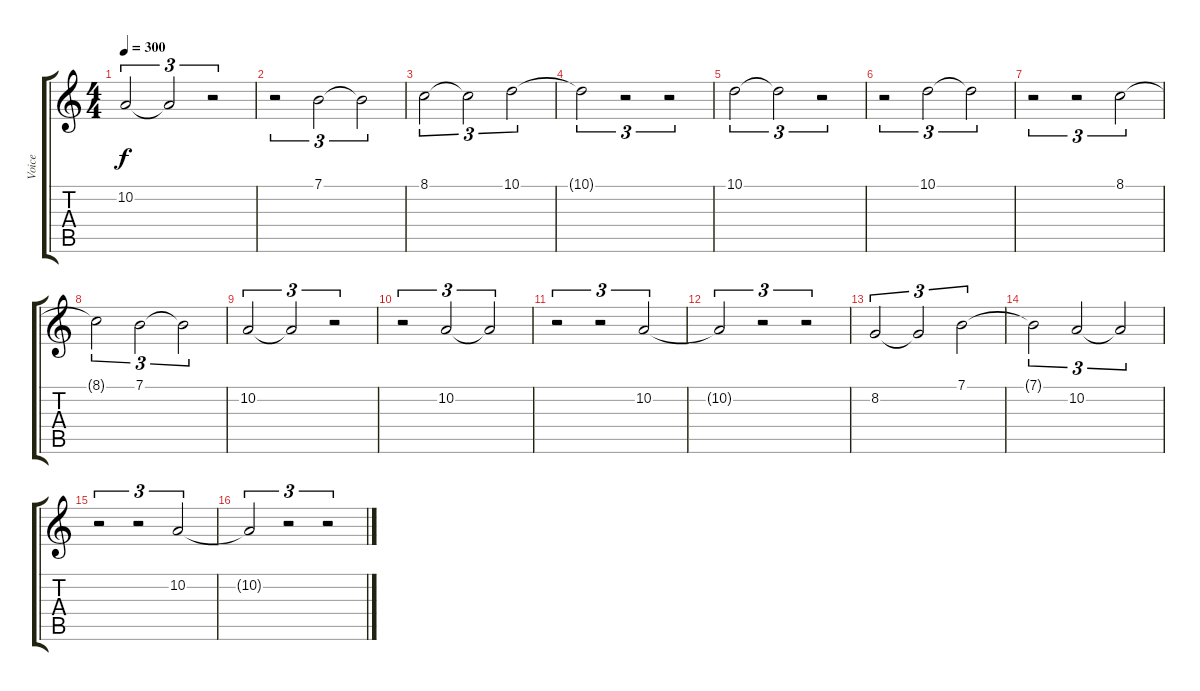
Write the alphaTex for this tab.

\track ("Voice" "Voice") {instrument choiraahs}
\staff {score tabs}
\tuning (E4 B3 G3 D3 A2 E2) {hide}
\ts (4 4)
\tempo 300
\clef g2
\ks c
10.2.2{tu (3 2) dy f} 10.2{t}.2{tu (3 2)} r.2{tu (3 2)} |
r.2{tu (3 2)} 7.1.2{tu (3 2)} 7.1{t}.2{tu (3 2)} |
8.1.2{tu (3 2)} 8.1{t}.2{tu (3 2)} 10.1.2{tu (3 2)} |
10.1{t}.2{tu (3 2)} r.2{tu (3 2)} r.2{tu (3 2)} |
10.1.2{tu (3 2)} 10.1{t}.2{tu (3 2)} r.2{tu (3 2)} |
r.2{tu (3 2)} 10.1.2{tu (3 2)} 10.1{t}.2{tu (3 2)} |
r.2{tu (3 2)} r.2{tu (3 2)} 8.1.2{tu (3 2)} |
8.1{t}.2{tu (3 2)} 7.1.2{tu (3 2)} 7.1{t}.2{tu (3 2)} |
10.2.2{tu (3 2)} 10.2{t}.2{tu (3 2)} r.2{tu (3 2)} |
r.2{tu (3 2)} 10.2.2{tu (3 2)} 10.2{t}.2{tu (3 2)} |
r.2{tu (3 2)} r.2{tu (3 2)} 10.2.2{tu (3 2)} |
10.2{t}.2{tu (3 2)} r.2{tu (3 2)} r.2{tu (3 2)} |
8.2.2{tu (3 2)} 8.2{t}.2{tu (3 2)} 7.1.2{tu (3 2)} |
7.1{t}.2{tu (3 2)} 10.2.2{tu (3 2)} 10.2{t}.2{tu (3 2)} |
r.2{tu (3 2)} r.2{tu (3 2)} 10.2.2{tu (3 2)} |
10.2{t}.2{tu (3 2)} r.2{tu (3 2)} r.2{tu (3 2)}
